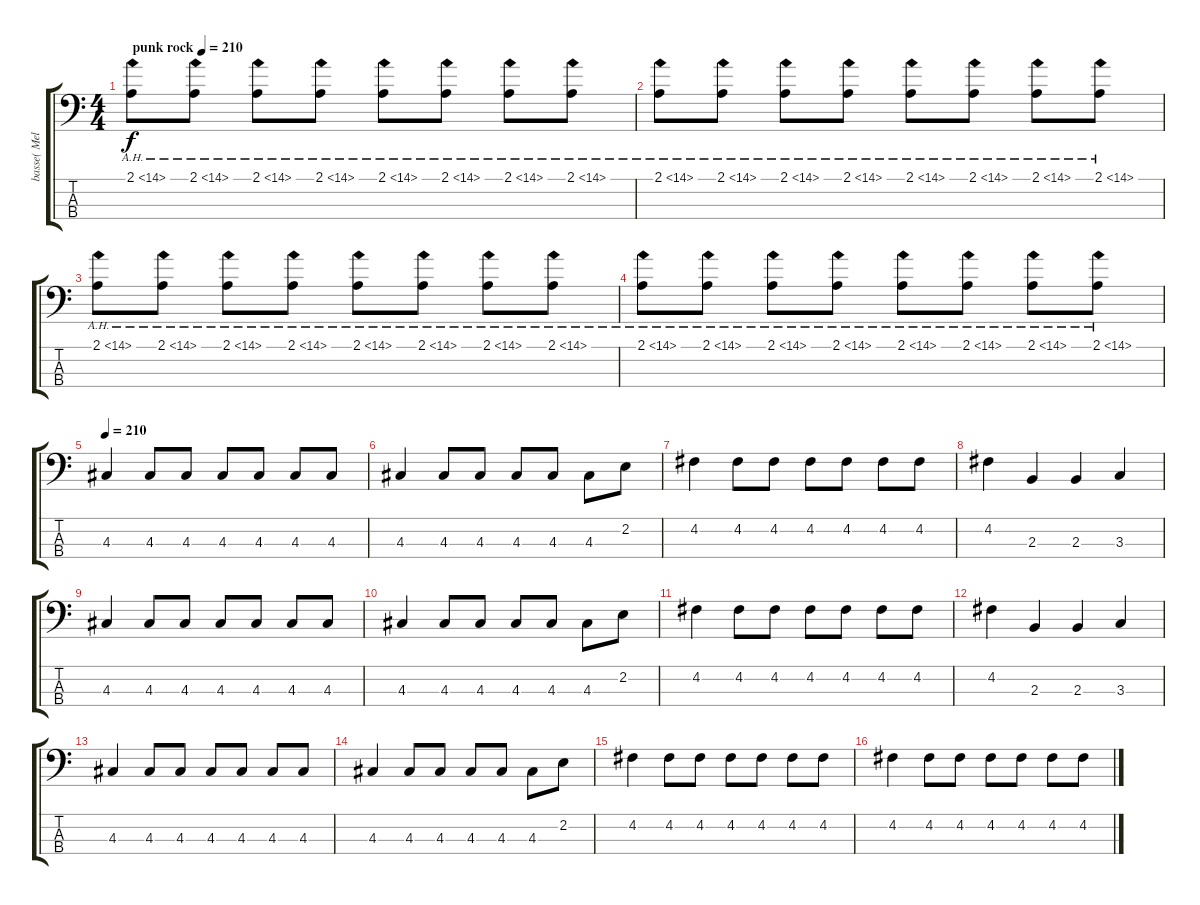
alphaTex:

\track ("basse( Mel Ellis )" "basse( Mel") {instrument electricbasspick}
\staff {score tabs}
\tuning (G2 D2 A1 E1) {hide}
\ts (4 4)
\tempo (210 "punk rock")
\tempo 180
\tempo (210 "punk rock")
\clef f4
\ks c
2.1{ah 12}.8{dy f volume 10 instrument electricbasspick} 2.1{ah 12}.8 2.1{ah 12}.8 2.1{ah 12}.8 2.1{ah 12}.8 2.1{ah 12}.8 2.1{ah 12}.8 2.1{ah 12}.8 |
2.1{ah 12}.8 2.1{ah 12}.8 2.1{ah 12}.8 2.1{ah 12}.8 2.1{ah 12}.8 2.1{ah 12}.8 2.1{ah 12}.8 2.1{ah 12}.8 |
2.1{ah 12}.8 2.1{ah 12}.8 2.1{ah 12}.8 2.1{ah 12}.8 2.1{ah 12}.8 2.1{ah 12}.8 2.1{ah 12}.8 2.1{ah 12}.8 |
2.1{ah 12}.8 2.1{ah 12}.8 2.1{ah 12}.8 2.1{ah 12}.8 2.1{ah 12}.8 2.1{ah 12}.8 2.1{ah 12}.8 2.1{ah 12}.8 |
\tempo 210
4.3.4{volume 16} 4.3.8 4.3.8 4.3.8 4.3.8 4.3.8 4.3.8 |
4.3.4 4.3.8 4.3.8 4.3.8 4.3.8 4.3.8 2.2.8 |
4.2.4 4.2.8 4.2.8 4.2.8 4.2.8 4.2.8 4.2.8 |
4.2.4 2.3.4 2.3.4 3.3.4 |
4.3.4 4.3.8 4.3.8 4.3.8 4.3.8 4.3.8 4.3.8 |
4.3.4 4.3.8 4.3.8 4.3.8 4.3.8 4.3.8 2.2.8 |
4.2.4 4.2.8 4.2.8 4.2.8 4.2.8 4.2.8 4.2.8 |
4.2.4 2.3.4 2.3.4 3.3.4 |
4.3.4 4.3.8 4.3.8 4.3.8 4.3.8 4.3.8 4.3.8 |
4.3.4 4.3.8 4.3.8 4.3.8 4.3.8 4.3.8 2.2.8 |
4.2.4 4.2.8 4.2.8 4.2.8 4.2.8 4.2.8 4.2.8 |
4.2.4 4.2.8 4.2.8 4.2.8 4.2.8 4.2.8 4.2.8
